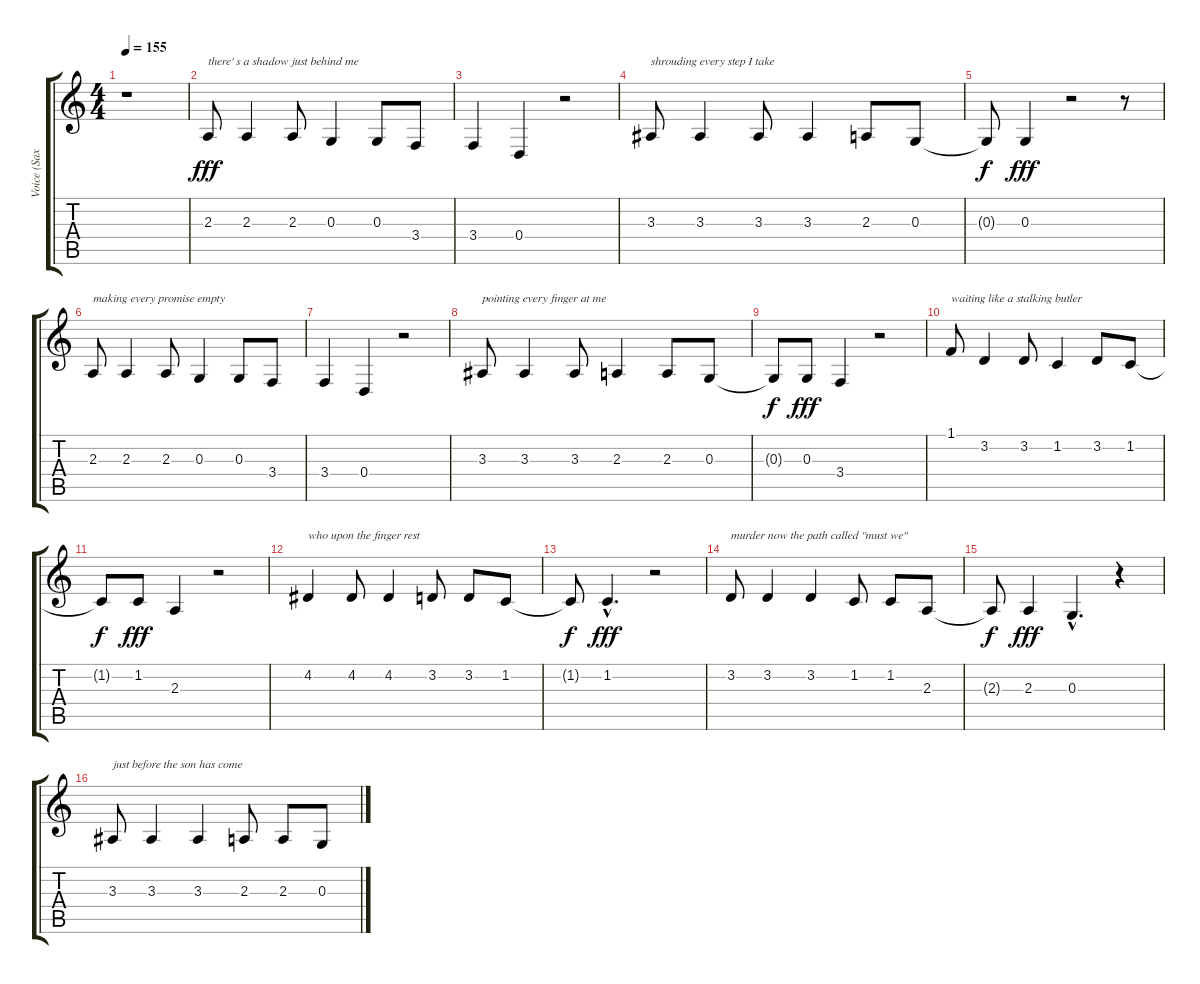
\track ("Voice (Sax 1)       " "Voice (Sax") {instrument altosax}
\staff {score tabs}
\tuning (E4 B3 G3 D3 A2 E2) {hide}
\ts (4 4)
\tempo 155
\clef g2
\ks c
r.1{dy fff} |
2.3.8{txt "there' s a shadow just behind me"} 2.3.4 2.3.8 0.3.4 0.3.8 3.4.8 |
3.4.4 0.4.4 r.2 |
3.3.8{txt "shrouding every step I take"} 3.3.4 3.3.8 3.3.4 2.3.8 0.3.8 |
0.3{t}.8{dy f} 0.3.4{dy fff} r.2 r.8 |
2.3.8{txt "making every promise empty"} 2.3.4 2.3.8 0.3.4 0.3.8 3.4.8 |
3.4.4 0.4.4 r.2 |
3.3.8{txt "pointing every finger at me"} 3.3.4 3.3.8 2.3.4 2.3.8 0.3.8 |
0.3{t}.8{dy f} 0.3.8{dy fff} 3.4.4 r.2 |
1.1.8{txt "waiting like a stalking butler"} 3.2.4 3.2.8 1.2.4 3.2.8 1.2.8 |
1.2{t}.8{dy f} 1.2.8{dy fff} 2.3.4 r.2 |
4.2.4{txt "who upon the finger rest"} 4.2.8 4.2.4 3.2.8 3.2.8 1.2.8 |
1.2{t}.8{dy f} 1.2{hac}.4{d dy fff} r.2 |
3.2.8{txt "murder now the path called \"must we\""} 3.2.4 3.2.4 1.2.8 1.2.8 2.3.8 |
2.3{t}.8{dy f} 2.3.4{dy fff} 0.3{hac}.4{d} r.4 |
3.3.8{txt "just before the son has come"} 3.3.4 3.3.4 2.3.8 2.3.8 0.3.8
